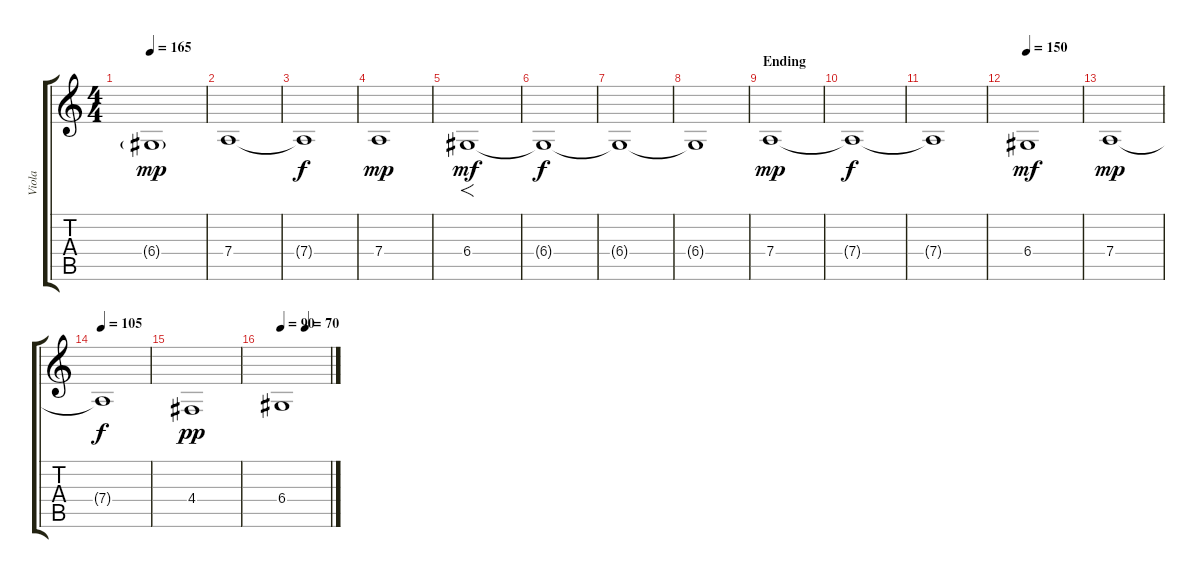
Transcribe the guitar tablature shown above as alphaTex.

\track ("Viola" "Viola") {instrument viola}
\staff {score tabs}
\tuning (E4 B3 G3 D3 A2 E2) {hide}
\ts (4 4)
\tempo 165
\clef g2
\ks c
6.4{g}.1{dy mp volume 6} |
7.4.1{volume 9} |
7.4{t}.1{dy f} |
7.4.1{dy mp volume 9} |
6.4.1{f dy mf} |
6.4{t}.1{dy f} |
6.4{t}.1{volume 4} |
6.4{t}.1 |
\section ("" "Ending")
7.4.1{dy mp volume 5} |
7.4{t}.1{dy f volume 0} |
7.4{t}.1 |
\tempo 150
6.4.1{dy mf volume 10} |
7.4.1{dy mp} |
\tempo 105
7.4{t}.1{dy f} |
4.4.1{dy pp} |
\tempo 90
\tempo (70 0.5)
6.4.1
